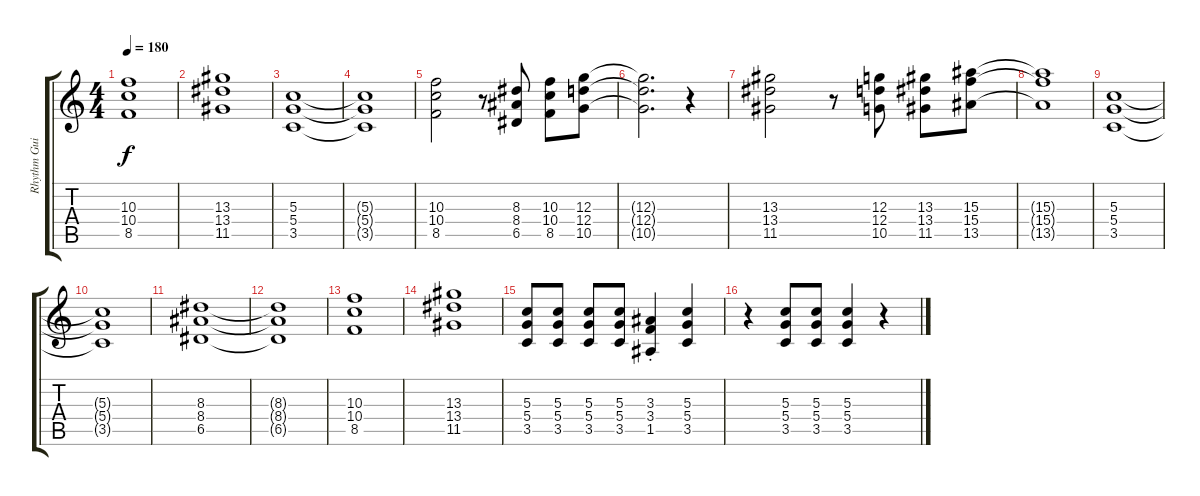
\track ("Rhythm Guitar" "Rhythm Gui") {instrument distortionguitar}
\staff {score tabs}
\tuning (E4 B3 G3 D3 A2 E2) {hide}
\ts (4 4)
\tempo 180
\clef g2
\ks c
(10.3 10.4 8.5).1{dy f} |
(13.3 13.4 11.5).1 |
(5.3 5.4 3.5).1 |
(5.3{t} 5.4{t} 3.5{t}).1 |
(10.3 10.4 8.5).2 r.8 (8.3 8.4 6.5).8 (10.3 10.4 8.5).8 (12.3 12.4 10.5).8 |
(12.3{t} 12.4{t} 10.5{t}).2{d} r.4 |
(13.3 13.4 11.5).2 r.8 (12.3 12.4 10.5).8 (13.3 13.4 11.5).8 (15.3 15.4 13.5).8 |
(15.3{t} 15.4{t} 13.5{t}).1 |
(5.3 5.4 3.5).1 |
(5.3{t} 5.4{t} 3.5{t}).1 |
(8.3 8.4 6.5).1 |
(8.3{t} 8.4{t} 6.5{t}).1 |
(10.3 10.4 8.5).1 |
(13.3 13.4 11.5).1 |
(5.3 5.4 3.5).8 (5.3 5.4 3.5).8 (5.3 5.4 3.5).8 (5.3 5.4 3.5).8 (3.3{st} 3.4{st} 1.5{st}).4 (5.3 5.4 3.5).4 |
r.4 (5.3 5.4 3.5).8 (5.3 5.4 3.5).8 (5.3 5.4 3.5).4 r.4
